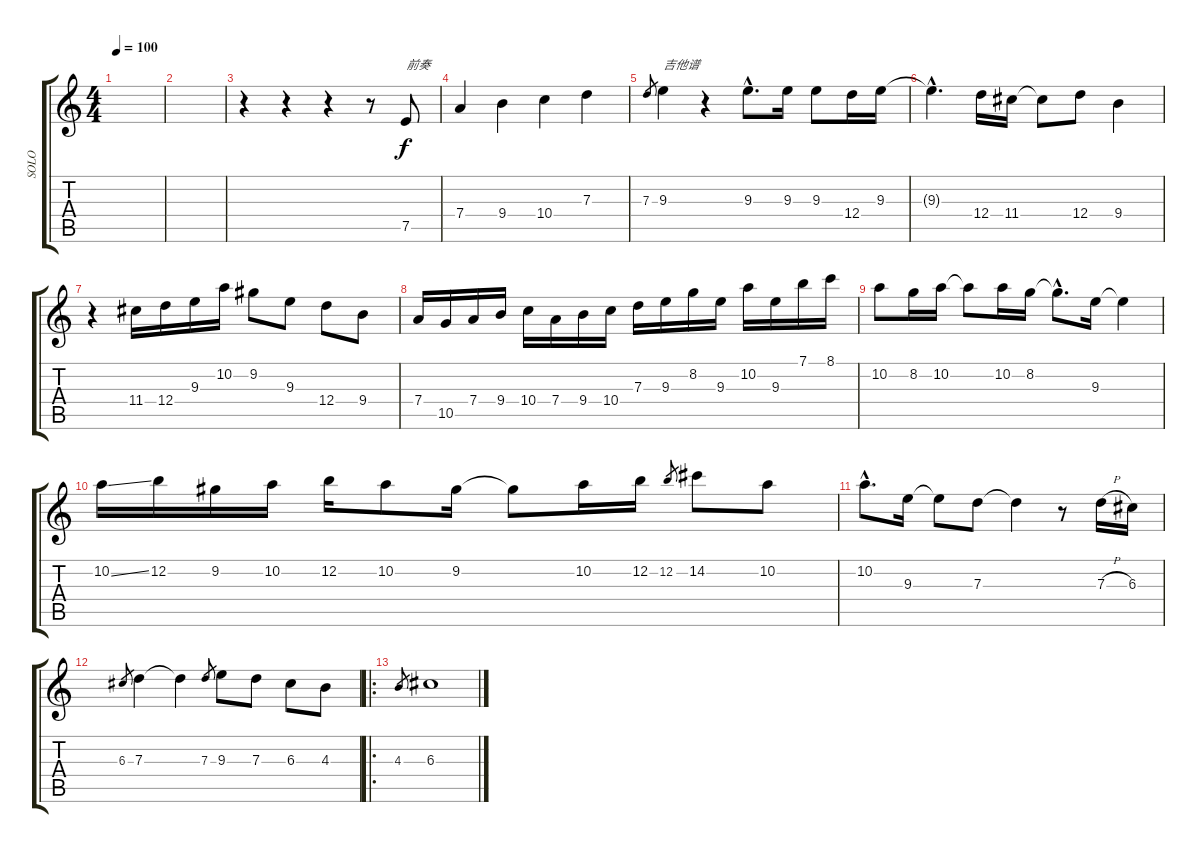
\track ("SOLO" "SOLO") {instrument acousticguitarnylon}
\staff {score tabs}
\tuning (E4 B3 G3 D3 A2 E2) {hide}
\ts (4 4)
\tempo 100
\clef g2
\ks c
|
|
r.4 r.4 r.4 r.8 7.5.8{txt "前奏"} |
7.4.4 9.4.4 10.4.4 7.3.4 |
7.3.8{gr} 9.3.4{txt "吉他谱"} r.4 9.3{hac}.8{d} 9.3.16 9.3.8 12.4.16 9.3.16 |
9.3{hac t}.4{d} 12.4.16 11.4.16 11.4{t}.8 12.4.8 9.4.4 |
r.4 11.4.16 12.4.16 9.3.16 10.2.16 9.2.8 9.3.8 12.4.8 9.4.8 |
7.4.16 10.5.16 7.4.16 9.4.16 10.4.16 7.4.16 9.4.16 10.4.16 7.3.16 9.3.16 8.2.16 9.3.16 10.2.16 9.3.16 7.1.16 8.1.16 |
10.2.8 8.2.16 10.2.16 10.2{t}.8 10.2.16 8.2.16 8.2{hac t}.8{d} 9.3.16 9.3{t}.4 |
10.2{ss}.16 12.2.16 9.2.16 10.2.16 12.2.16 10.2.8 9.2.16 9.2{t}.8 10.2.16 12.2.16 12.2.8{gr} 14.2.8 10.2.8 |
10.2{hac}.8{d} 9.3.16 9.3{t}.8 7.3.8 7.3{t}.4 r.8 7.3{h}.16 6.3.16 |
6.3.8{gr} 7.3.4 7.3{t}.4 7.3.8{gr} 9.3.8 7.3.8 6.3.8 4.3.8 |
\ro
4.3.8{gr} 6.3.1
